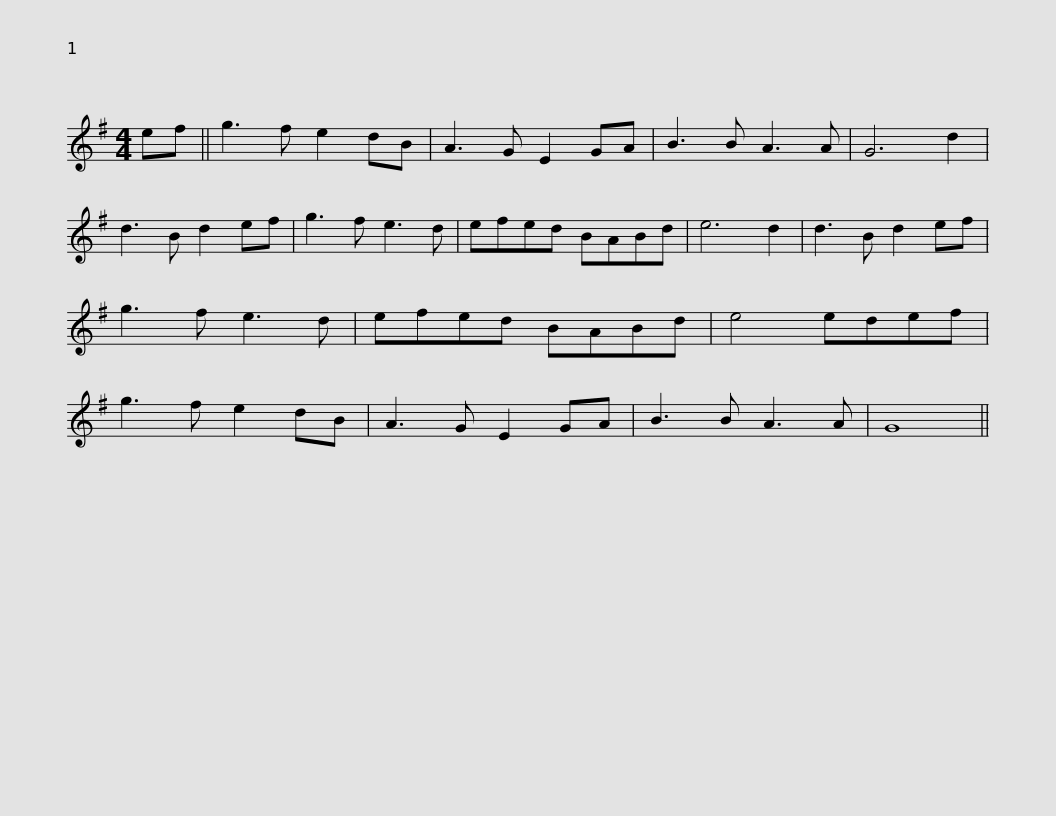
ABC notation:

X:1
L:1/8
M:4/4
I:linebreak $
K:G
V:1 treble
V:1
 ef || g3 f e2 dB | A3 G E2 GA | B3 B A3 A | G6 d2 | %5
 d3 B d2 ef | g3 f e3 d | efed BABd |$ e6 d2 | d3 B d2 ef | %10
 g3 f e3 d | efed BABd | e4 edef | g3 f e2 dB | A3 G E2 GA | %15
 B3 B A3 A |$ G8 || %17
